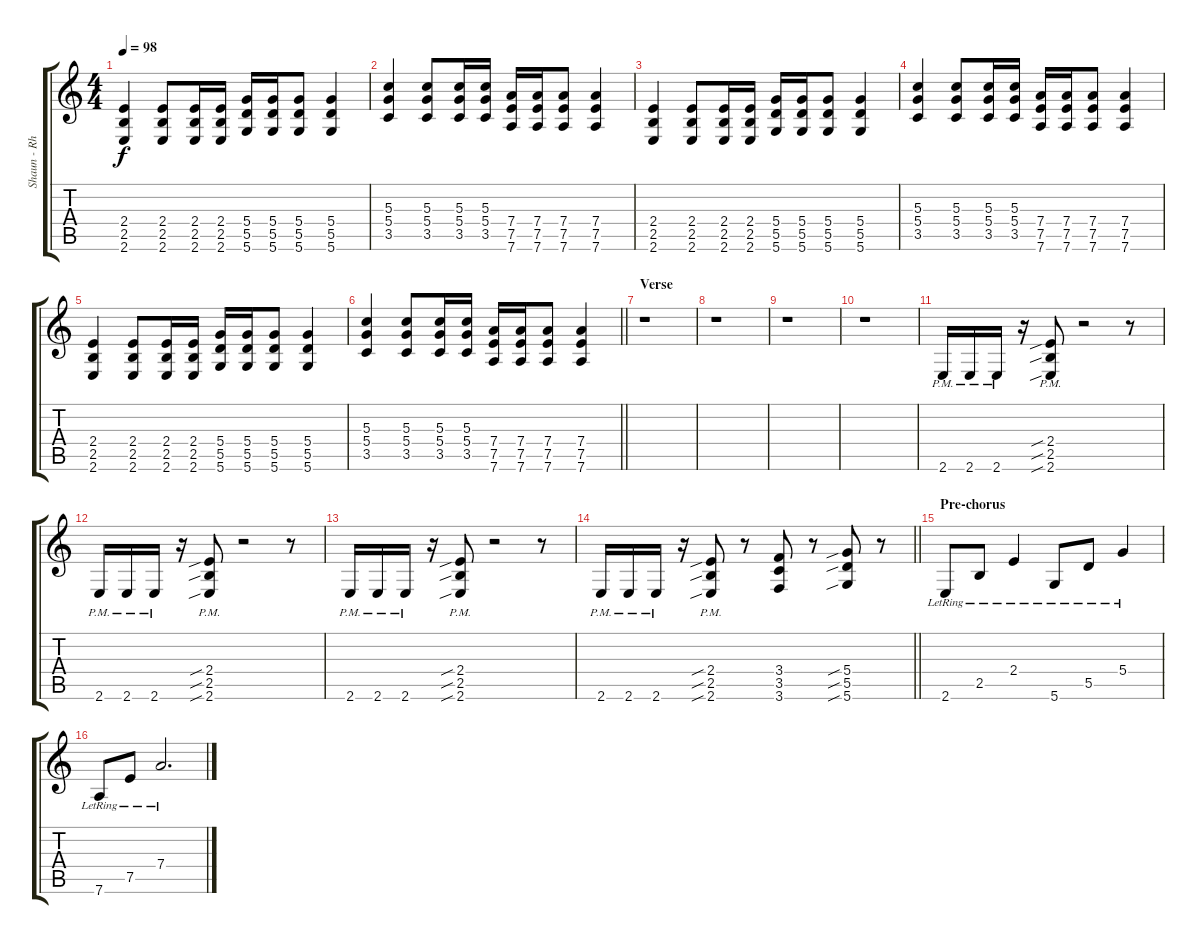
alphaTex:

\track ("Shaun - Rhythm" "Shaun - Rh") {instrument distortionguitar}
\staff {score tabs}
\tuning (E4 B3 G3 D3 A2 D2) {hide}
\ts (4 4)
\tempo 98
\clef g2
\ks c
(2.4 2.5 2.6).4{dy f} (2.4 2.5 2.6).8 (2.4 2.5 2.6).16 (2.4 2.5 2.6).16 (5.4 5.5 5.6).16 (5.4 5.5 5.6).16 (5.4 5.5 5.6).8 (5.4 5.5 5.6).4 |
(5.3 5.4 3.5).4 (5.3 5.4 3.5).8 (5.3 5.4 3.5).16 (5.3 5.4 3.5).16 (7.4 7.5 7.6).16 (7.4 7.5 7.6).16 (7.4 7.5 7.6).8 (7.4 7.5 7.6).4 |
(2.4 2.5 2.6).4 (2.4 2.5 2.6).8 (2.4 2.5 2.6).16 (2.4 2.5 2.6).16 (5.4 5.5 5.6).16 (5.4 5.5 5.6).16 (5.4 5.5 5.6).8 (5.4 5.5 5.6).4 |
(5.3 5.4 3.5).4 (5.3 5.4 3.5).8 (5.3 5.4 3.5).16 (5.3 5.4 3.5).16 (7.4 7.5 7.6).16 (7.4 7.5 7.6).16 (7.4 7.5 7.6).8 (7.4 7.5 7.6).4 |
(2.4 2.5 2.6).4 (2.4 2.5 2.6).8 (2.4 2.5 2.6).16 (2.4 2.5 2.6).16 (5.4 5.5 5.6).16 (5.4 5.5 5.6).16 (5.4 5.5 5.6).8 (5.4 5.5 5.6).4 |
\barLineRight lightlight
(5.3 5.4 3.5).4 (5.3 5.4 3.5).8 (5.3 5.4 3.5).16 (5.3 5.4 3.5).16 (7.4 7.5 7.6).16 (7.4 7.5 7.6).16 (7.4 7.5 7.6).8 (7.4 7.5 7.6).4 |
\section ("" "Verse")
r.1 |
r.1 |
r.1 |
r.1 |
2.6{pm}.16 2.6{pm}.16 2.6{pm}.16 r.16 (2.4{sib pm} 2.5{sib pm} 2.6{sib pm}).8 r.2 r.8 |
2.6{pm}.16 2.6{pm}.16 2.6{pm}.16 r.16 (2.4{sib pm} 2.5{sib pm} 2.6{sib pm}).8 r.2 r.8 |
2.6{pm}.16 2.6{pm}.16 2.6{pm}.16 r.16 (2.4{sib pm} 2.5{sib pm} 2.6{sib pm}).8 r.2 r.8 |
\barLineRight lightlight
2.6{pm}.16 2.6{pm}.16 2.6{pm}.16 r.16 (2.4{sib pm} 2.5{sib pm} 2.6{sib pm}).8 r.8 (3.4 3.5 3.6).8 r.8 (5.4{sib} 5.5{sib} 5.6{sib}).8 r.8 |
\section ("" "Pre-chorus")
2.6{lr}.8{volume 11} 2.5{lr}.8 2.4{lr}.4 5.6{lr}.8 5.5{lr}.8 5.4{lr}.4 |
7.6{lr}.8 7.5{lr}.8 7.4{lr}.2{d}
